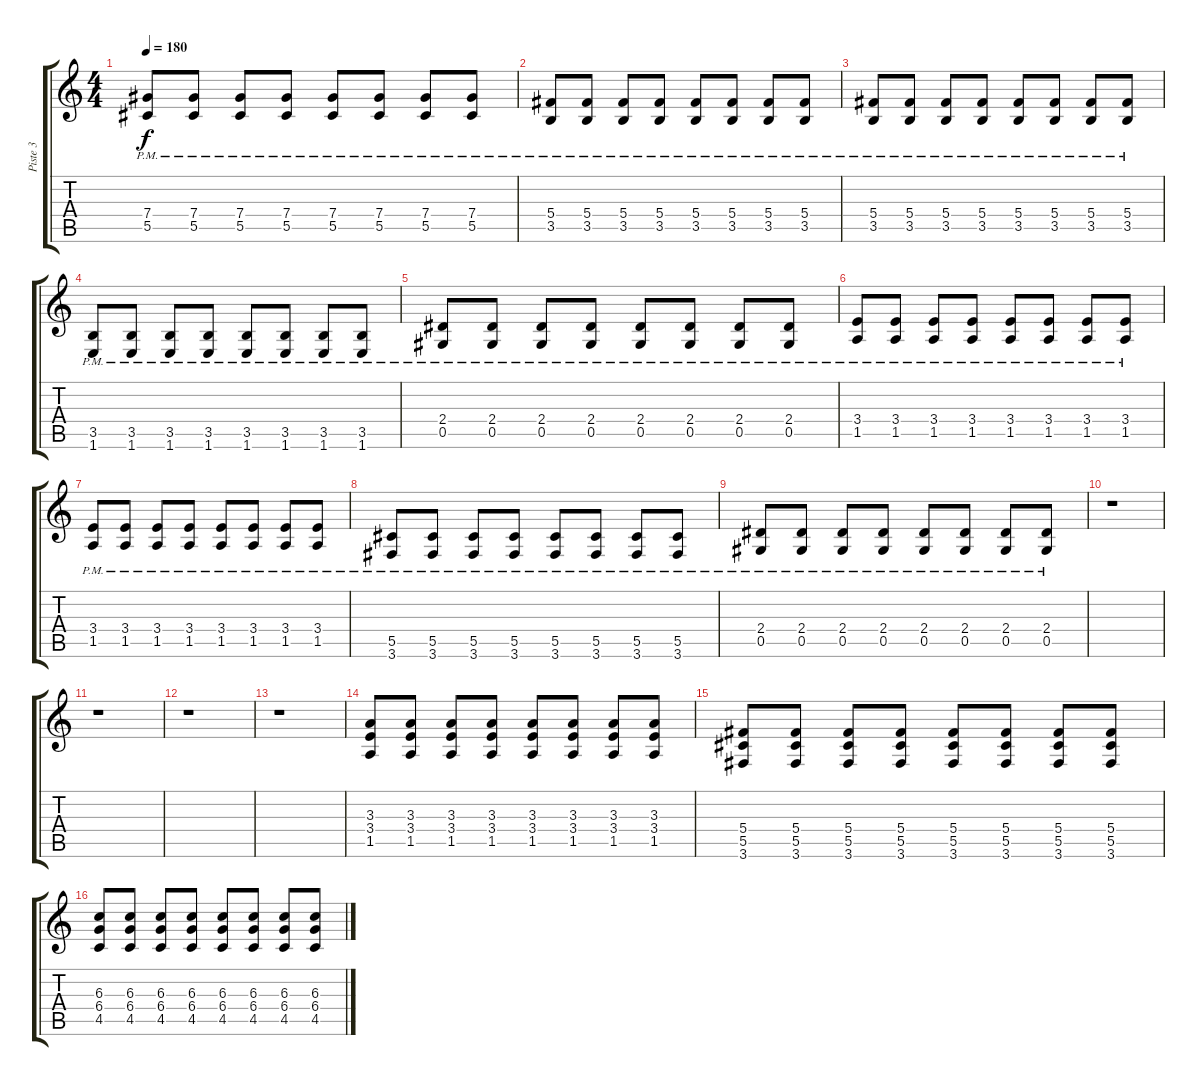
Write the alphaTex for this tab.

\track ("Piste 3" "Piste 3") {instrument distortionguitar}
\staff {score tabs}
\tuning (Eb4 Bb3 Gb3 Db3 Ab2 Eb2) {hide}
\ts (4 4)
\tempo 180
\clef g2
\ks c
(7.4{pm} 5.5{pm}).8{dy f} (7.4{pm} 5.5{pm}).8 (7.4{pm} 5.5{pm}).8 (7.4{pm} 5.5{pm}).8 (7.4{pm} 5.5{pm}).8 (7.4{pm} 5.5{pm}).8 (7.4{pm} 5.5{pm}).8 (7.4{pm} 5.5{pm}).8 |
(5.4{pm} 3.5{pm}).8 (5.4{pm} 3.5{pm}).8 (5.4{pm} 3.5{pm}).8 (5.4{pm} 3.5{pm}).8 (5.4{pm} 3.5{pm}).8 (5.4{pm} 3.5{pm}).8 (5.4{pm} 3.5{pm}).8 (5.4{pm} 3.5{pm}).8 |
(5.4{pm} 3.5{pm}).8 (5.4{pm} 3.5{pm}).8 (5.4{pm} 3.5{pm}).8 (5.4{pm} 3.5{pm}).8 (5.4{pm} 3.5{pm}).8 (5.4{pm} 3.5{pm}).8 (5.4{pm} 3.5{pm}).8 (5.4{pm} 3.5{pm}).8 |
(3.5{pm} 1.6{pm}).8 (3.5{pm} 1.6{pm}).8 (3.5{pm} 1.6{pm}).8 (3.5{pm} 1.6{pm}).8 (3.5{pm} 1.6{pm}).8 (3.5{pm} 1.6{pm}).8 (3.5{pm} 1.6{pm}).8 (3.5{pm} 1.6{pm}).8 |
(2.4{pm} 0.5{pm}).8 (2.4{pm} 0.5{pm}).8 (2.4{pm} 0.5{pm}).8 (2.4{pm} 0.5{pm}).8 (2.4{pm} 0.5{pm}).8 (2.4{pm} 0.5{pm}).8 (2.4{pm} 0.5{pm}).8 (2.4{pm} 0.5{pm}).8 |
(3.4{pm} 1.5{pm}).8 (3.4{pm} 1.5{pm}).8 (3.4{pm} 1.5{pm}).8 (3.4{pm} 1.5{pm}).8 (3.4{pm} 1.5{pm}).8 (3.4{pm} 1.5{pm}).8 (3.4{pm} 1.5{pm}).8 (3.4{pm} 1.5{pm}).8 |
(3.4{pm} 1.5{pm}).8 (3.4{pm} 1.5{pm}).8 (3.4{pm} 1.5{pm}).8 (3.4{pm} 1.5{pm}).8 (3.4{pm} 1.5{pm}).8 (3.4{pm} 1.5{pm}).8 (3.4{pm} 1.5{pm}).8 (3.4{pm} 1.5{pm}).8 |
(5.5{pm} 3.6{pm}).8 (5.5{pm} 3.6{pm}).8 (5.5{pm} 3.6{pm}).8 (5.5{pm} 3.6{pm}).8 (5.5{pm} 3.6{pm}).8 (5.5{pm} 3.6{pm}).8 (5.5{pm} 3.6{pm}).8 (5.5{pm} 3.6{pm}).8 |
(2.4{pm} 0.5{pm}).8 (2.4{pm} 0.5{pm}).8 (2.4{pm} 0.5{pm}).8 (2.4{pm} 0.5{pm}).8 (2.4{pm} 0.5{pm}).8 (2.4{pm} 0.5{pm}).8 (2.4{pm} 0.5{pm}).8 (2.4{pm} 0.5{pm}).8 |
r.1 |
r.1 |
r.1 |
r.1 |
(3.3 3.4 1.5).8 (3.3 3.4 1.5).8 (3.3 3.4 1.5).8 (3.3 3.4 1.5).8 (3.3 3.4 1.5).8 (3.3 3.4 1.5).8 (3.3 3.4 1.5).8 (3.3 3.4 1.5).8 |
(5.4 5.5 3.6).8 (5.4 5.5 3.6).8 (5.4 5.5 3.6).8 (5.4 5.5 3.6).8 (5.4 5.5 3.6).8 (5.4 5.5 3.6).8 (5.4 5.5 3.6).8 (5.4 5.5 3.6).8 |
(6.3 6.4 4.5).8 (6.3 6.4 4.5).8 (6.3 6.4 4.5).8 (6.3 6.4 4.5).8 (6.3 6.4 4.5).8 (6.3 6.4 4.5).8 (6.3 6.4 4.5).8 (6.3 6.4 4.5).8
